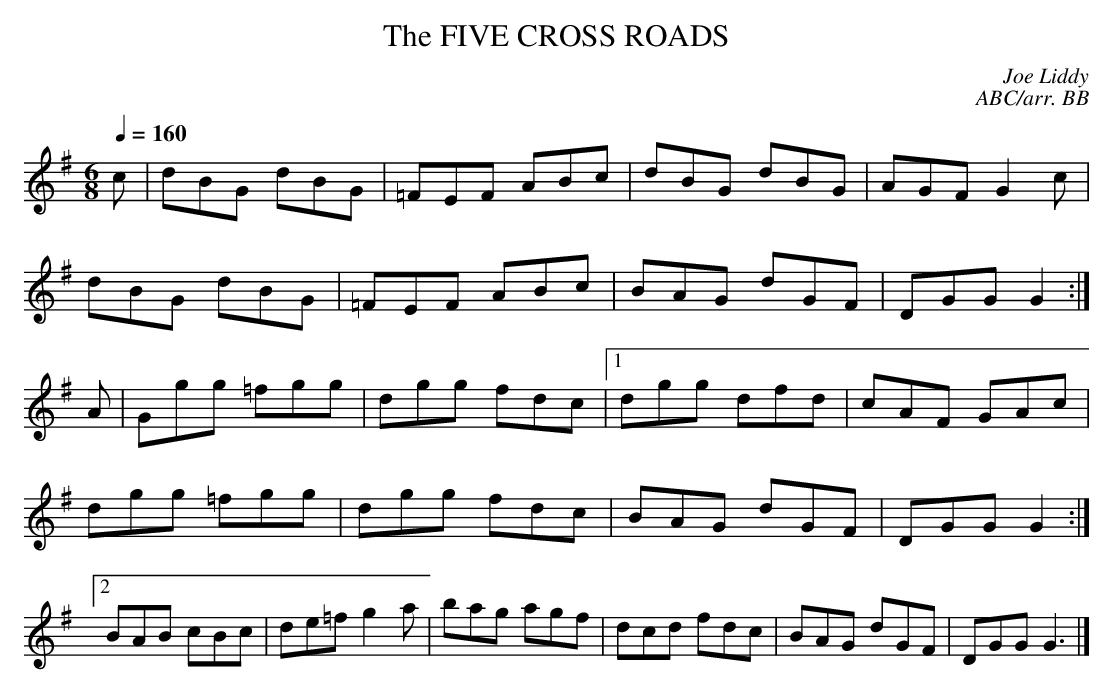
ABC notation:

X:1
T:FIVE CROSS ROADS, The
C:Joe Liddy
C:ABC/arr. BB
Q:1/4=160
L:1/8
M:6/8
K:G
c|dBG dBG|=FEF ABc|dBG dBG|AGF G2 c |
dBG dBG|=FEF ABc|BAG dGF|DGG G2 :|
A|Ggg =fgg|dgg fdc |1 dgg dfd|cAF GAc |
dgg =fgg|dgg fdc|BAG dGF|DGG G2 :|
[2 BAB cBc|de=f g2a|bag agf|dcd fdc |\
BAG dGF|DGG G3 |]
